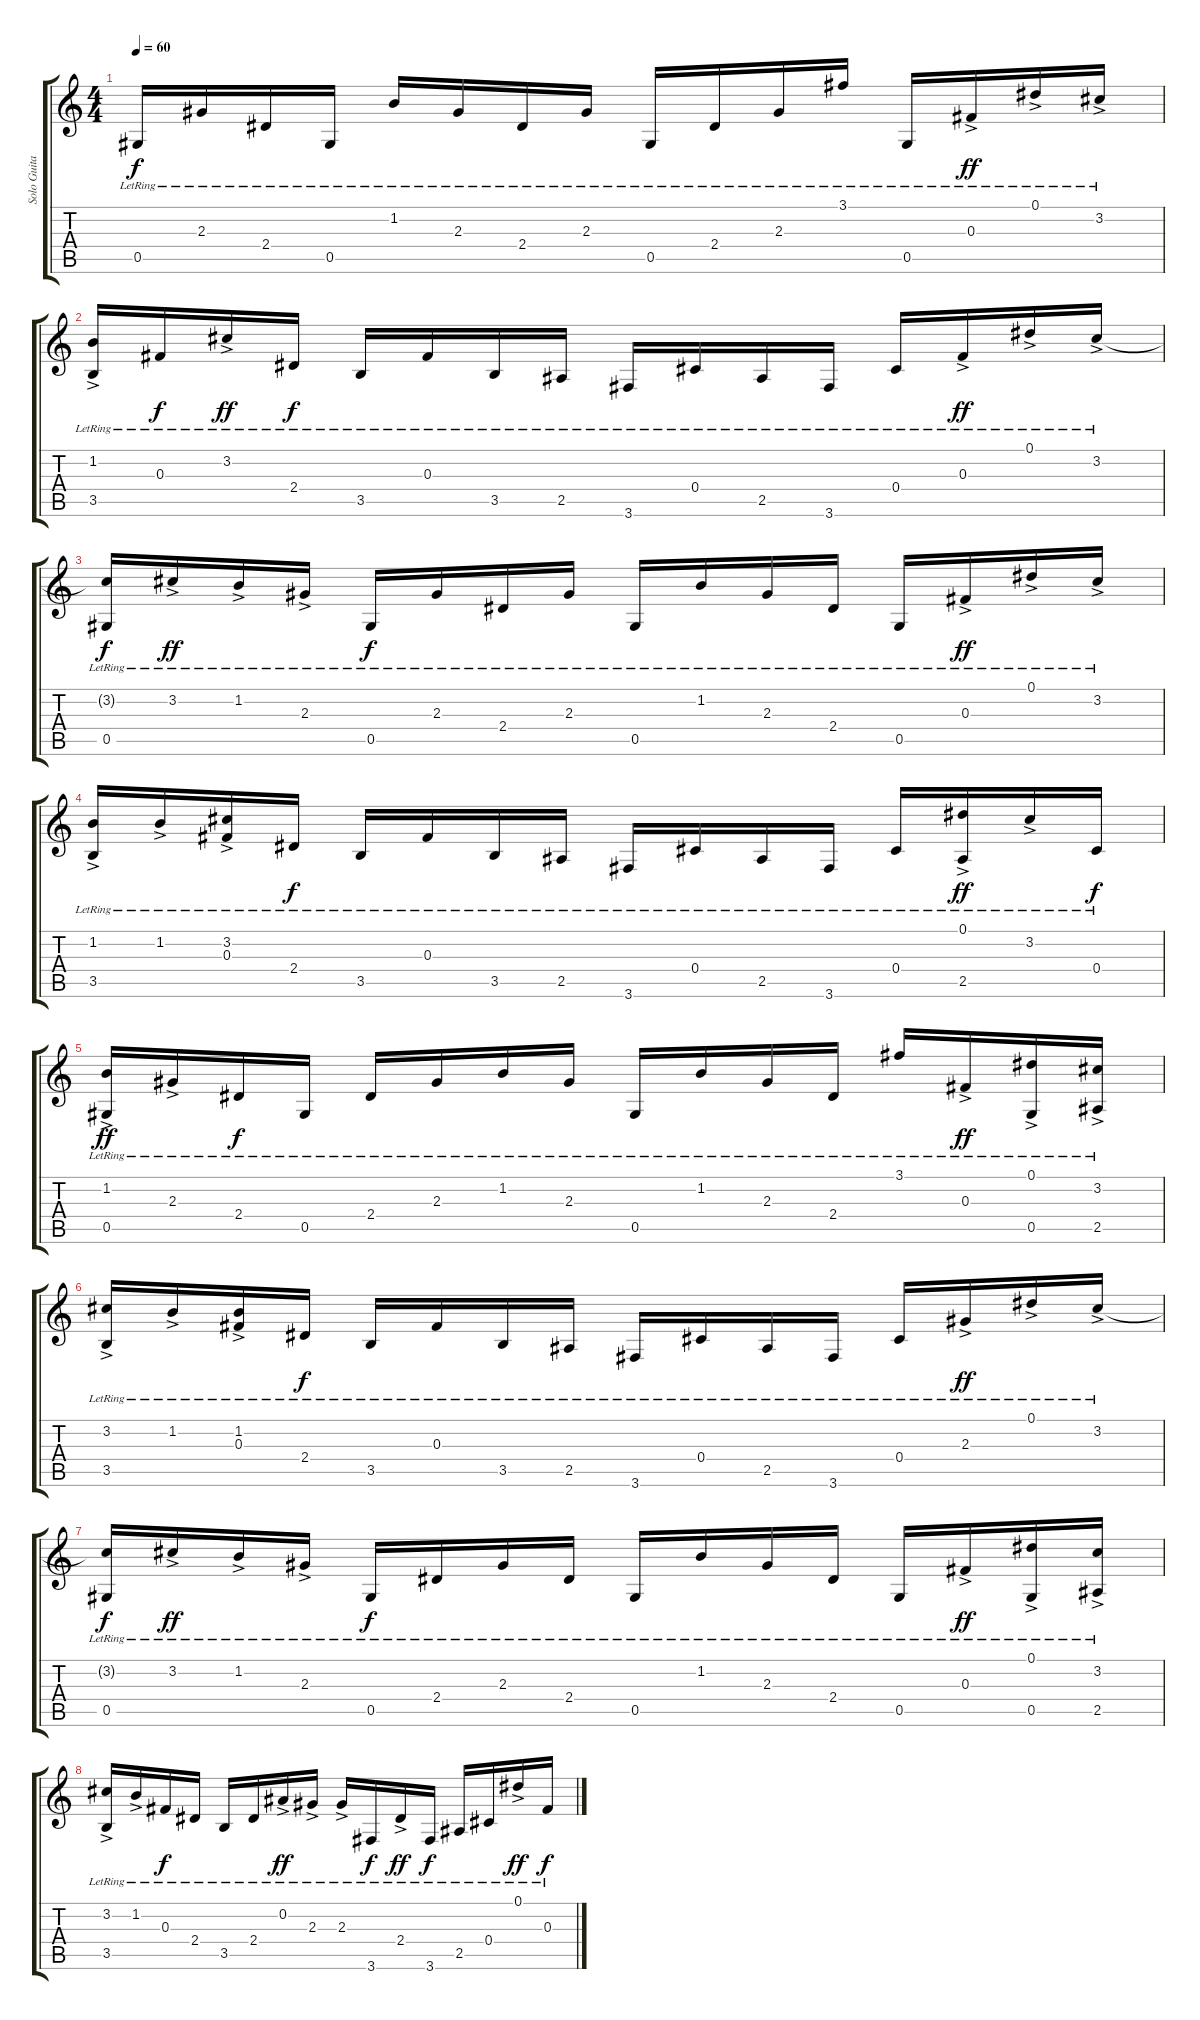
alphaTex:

\track ("Solo Guitar" "Solo Guita") {instrument acousticguitarnylon}
\staff {score tabs}
\tuning (Eb4 Bb3 Gb3 Db3 Ab2 Eb2) {hide}
\ts (4 4)
\tempo 60
\clef g2
\ks c
0.5{lr}.16{dy f} 2.3{lr}.16 2.4{lr}.16 0.5{lr}.16 1.2{lr}.16 2.3{lr}.16 2.4{lr}.16 2.3{lr}.16 0.5{lr}.16 2.4{lr}.16 2.3{lr}.16 3.1{lr}.16 0.5{lr}.16 0.3{ac lr}.16{dy ff} 0.1{ac lr}.16 3.2{ac lr}.16 |
(1.2{ac lr} 3.5{lr}).16 0.3{lr}.16{dy f} 3.2{ac lr}.16{dy ff} 2.4{lr}.16{dy f} 3.5{lr}.16 0.3{lr}.16 3.5{lr}.16 2.5{lr}.16 3.6{lr}.16 0.4{lr}.16 2.5{lr}.16 3.6{lr}.16 0.4{lr}.16 0.3{ac lr}.16{dy ff} 0.1{ac lr}.16 3.2{ac lr}.16 |
(3.2{t} 0.5{lr}).16{dy f} 3.2{ac lr}.16{dy ff} 1.2{ac lr}.16 2.3{ac lr}.16 0.5{lr}.16{dy f} 2.3{lr}.16 2.4{lr}.16 2.3{lr}.16 0.5{lr}.16 1.2{lr}.16 2.3{lr}.16 2.4{lr}.16 0.5{lr}.16 0.3{ac lr}.16{dy ff} 0.1{ac lr}.16 3.2{ac lr}.16 |
(1.2{ac lr} 3.5{lr}).16 1.2{ac lr}.16 (3.2{ac lr} 0.3{lr}).16 2.4{lr}.16{dy f} 3.5{lr}.16 0.3{lr}.16 3.5{lr}.16 2.5{lr}.16 3.6{lr}.16 0.4{lr}.16 2.5{lr}.16 3.6{lr}.16 0.4{lr}.16 (0.1{ac lr} 2.5{lr}).16{dy ff} 3.2{ac lr}.16 0.4{lr}.16{dy f} |
(1.2{ac lr} 0.5{lr}).16{dy ff} 2.3{ac lr}.16 2.4{lr}.16{dy f} 0.5{lr}.16 2.4{lr}.16 2.3{lr}.16 1.2{lr}.16 2.3{lr}.16 0.5{lr}.16 1.2{lr}.16 2.3{lr}.16 2.4{lr}.16 3.1{lr}.16 0.3{ac lr}.16{dy ff} (0.1{ac lr} 0.5{lr}).16 (3.2{ac lr} 2.5{lr}).16 |
(3.2{ac lr} 3.5{lr}).16 1.2{ac lr}.16 (1.2{ac lr} 0.3{lr}).16 2.4{lr}.16{dy f} 3.5{lr}.16 0.3{lr}.16 3.5{lr}.16 2.5{lr}.16 3.6{lr}.16 0.4{lr}.16 2.5{lr}.16 3.6{lr}.16 0.4{lr}.16 2.3{ac lr}.16{dy ff} 0.1{ac lr}.16 3.2{ac lr}.16 |
(3.2{t} 0.5{lr}).16{dy f} 3.2{ac lr}.16{dy ff} 1.2{ac lr}.16 2.3{ac lr}.16 0.5{lr}.16{dy f} 2.4{lr}.16 2.3{lr}.16 2.4{lr}.16 0.5{lr}.16 1.2{lr}.16 2.3{lr}.16 2.4{lr}.16 0.5{lr}.16 0.3{ac lr}.16{dy ff} (0.1{ac lr} 0.5{lr}).16 (3.2{ac lr} 2.5{lr}).16 |
(3.2{ac lr} 3.5{lr}).16 1.2{ac lr}.16 0.3{lr}.16{dy f} 2.4{lr}.16 3.5{lr}.16 2.4{lr}.16 0.2{ac lr}.16{dy ff} 2.3{ac lr}.16 2.3{ac lr}.16 3.6{lr}.16{dy f} 2.4{ac lr}.16{dy ff} 3.6{lr}.16{dy f} 2.5{lr}.16 0.4{lr}.16 0.1{ac lr}.16{dy ff} 0.3{lr}.16{dy f}
